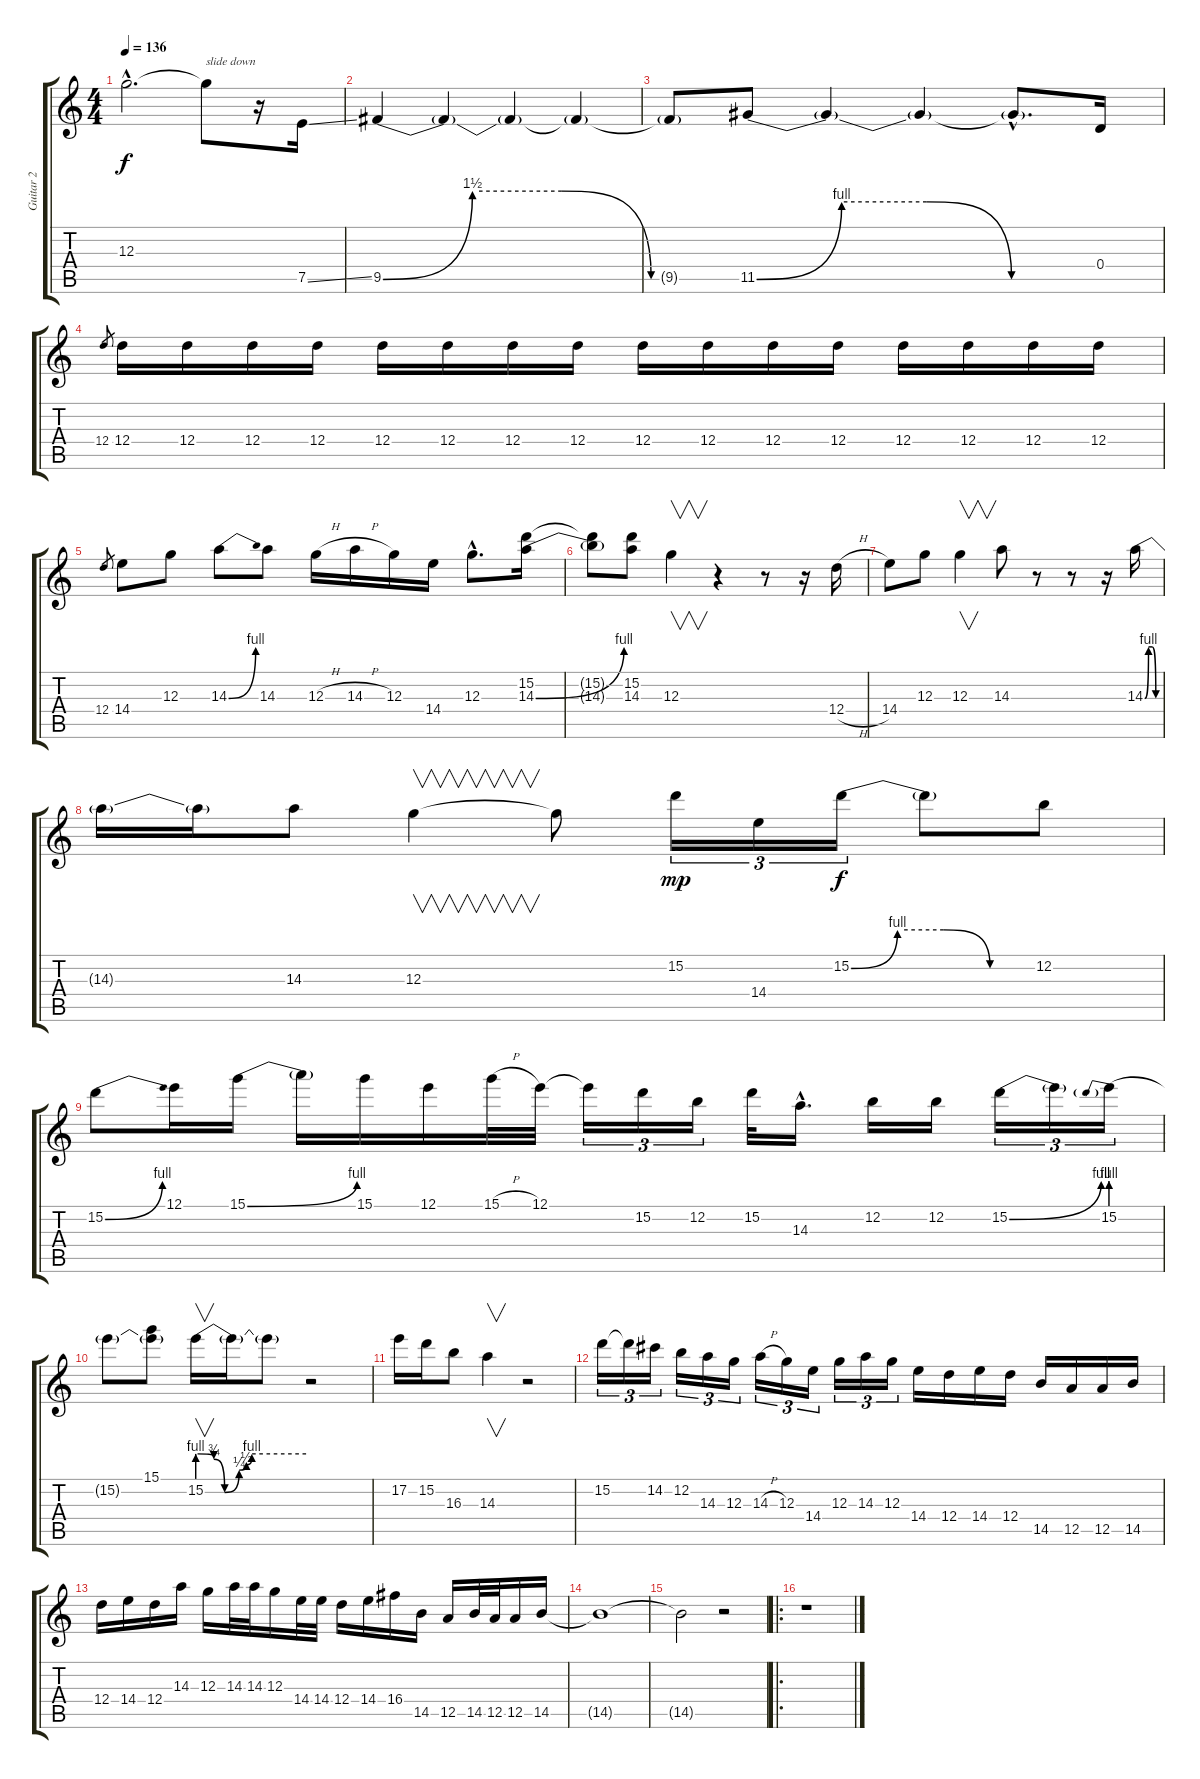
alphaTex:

\track ("Guitar 2" "Guitar 2") {instrument overdrivenguitar}
\staff {score tabs}
\tuning (E4 B3 G3 D3 A2 D2) {hide}
\ts (4 4)
\tempo 136
\clef g2
\ks c
12.3{hac t}.2{d dy f} 12.3{t}.8{txt "slide down"} r.16 7.5{ss}.16 |
9.5{be (custom 0 0 15 6 30 6 45 0 60 0)}.4 9.5{t}.4 9.5{t}.4 9.5{t}.4 |
9.5{t}.8 11.5{be (custom 0 0 15 4 30 4 45 0 60 0)}.8 11.5{t}.4 11.5{t}.4 11.5{hac t}.8{d} 0.4.16 |
12.4.8{gr} 12.4.16 12.4.16 12.4.16 12.4.16 12.4.16 12.4.16 12.4.16 12.4.16 12.4.16 12.4.16 12.4.16 12.4.16 12.4.16 12.4.16 12.4.16 12.4.16 |
12.4.8{gr} 14.4.8 12.3.8 14.3{be (bend 0 0 60 4)}.8 14.3.8 12.3{h}.16 14.3{h}.16 12.3.16 14.4.16 12.3{hac}.8{d} (15.2 14.3{be (bend 0 0 60 4)}).16 |
(15.2{t} 14.3{t}).8 (15.2 14.3).8 12.3.4{v} r.4 r.8 r.16 12.4{h}.16 |
14.4.8 12.3.8 12.3.4{v} 14.3.8 r.8 r.8 r.16 14.3{be (custom 0 0 15 4 30 4 45 0 60 0)}.16 |
14.3{t}.16 14.3{t}.16 14.3.8 12.3.4{v} 12.3{t}.8 15.2.16{tu (3 2) dy mp} 14.4.16{tu (3 2)} 15.2{be (custom 0 0 15 4 30 4 45 0 60 0)}.16{tu (3 2) dy f} 15.2{t}.8 12.2.8 |
15.2{be (bend 0 0 60 4)}.8 12.1.16 15.1{be (bend 0 0 60 4)}.16 15.1{t}.16 15.1.16 12.1.16 15.1{h}.32 12.1.32 12.1{t}.16{tu (3 2)} 15.2.16{tu (3 2)} 12.2.16{tu (3 2)} 15.2.32 14.3{hac}.16{d} 12.2.16 12.2.16 15.2{be (bend 0 0 60 4)}.16{tu (3 2)} 15.2{t}.16{tu (3 2)} 15.2{be (prebend 0 4 60 4)}.16{tu (3 2)} |
15.2{t}.8 (15.1 15.2{t}).8 15.2{be (custom 0 4 9 3 15 0 23 1 27 2 30 4 60 4)}.16{v} 15.2{t}.16 15.2{t}.8 r.2 |
17.2.16 15.2.16 16.3.8 14.3.4{v} r.2 |
15.2.16{tu (3 2)} 15.2{t}.16{tu (3 2)} 14.2.16{tu (3 2)} 12.2.16{tu (3 2)} 14.3.16{tu (3 2)} 12.3.16{tu (3 2)} 14.3{h}.16{tu (3 2)} 12.3.16{tu (3 2)} 14.4.16{tu (3 2)} 12.3.16{tu (3 2)} 14.3.16{tu (3 2)} 12.3.16{tu (3 2)} 14.4.16 12.4.16 14.4.16 12.4.16 14.5.16 12.5.16 12.5.16 14.5.16 |
12.4.16 14.4.16 12.4.16 14.3.16 12.3.16 14.3.32 14.3.32 12.3.16 14.4.32 14.4.32 12.4.16 14.4.16 16.4.16 14.5.16 12.5.16 14.5.32 12.5.32 12.5.16 14.5.16 |
14.5{t}.1 |
14.5{t}.2 r.2 |
\ro
r.1
